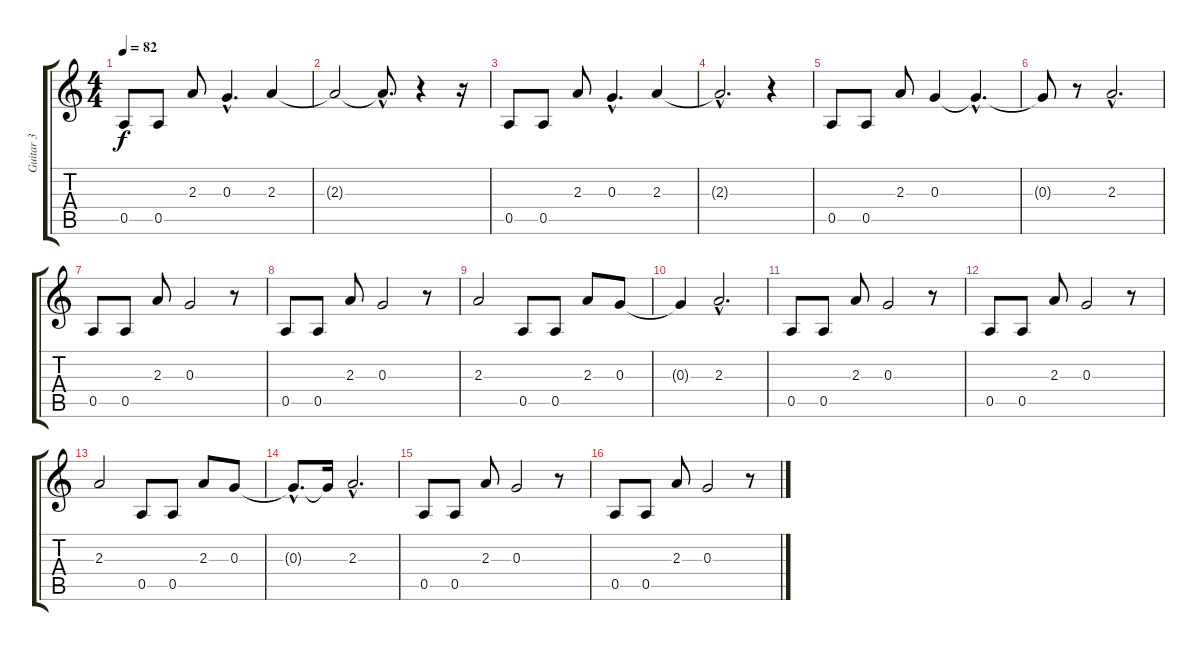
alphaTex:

\track ("Guitar 3" "Guitar 3") {instrument acousticguitarsteel}
\staff {score tabs}
\tuning (E4 B3 G3 D3 A2 E2) {hide}
\ts (4 4)
\tempo 82
\clef g2
\ks c
0.5.8{dy f instrument acousticguitarsteel} 0.5.8 2.3.8 0.3{hac}.4{d} 2.3.4 |
2.3{t}.2 2.3{hac t}.8{d} r.4 r.16 |
0.5.8 0.5.8 2.3.8 0.3{hac}.4{d} 2.3.4 |
2.3{hac t}.2{d} r.4 |
0.5.8{volume 13} 0.5.8 2.3.8 0.3.4 0.3{hac t}.4{d} |
0.3{t}.8 r.8 2.3{hac}.2{d} |
0.5.8 0.5.8 2.3.8 0.3.2 r.8 |
0.5.8 0.5.8 2.3.8 0.3.2 r.8 |
2.3.2 0.5.8 0.5.8 2.3.8 0.3.8 |
0.3{t}.4 2.3{hac}.2{d} |
0.5.8 0.5.8 2.3.8 0.3.2 r.8 |
0.5.8 0.5.8 2.3.8 0.3.2 r.8 |
2.3.2 0.5.8 0.5.8 2.3.8 0.3.8 |
0.3{hac t}.8{d} 0.3{t}.16 2.3{hac}.2{d} |
0.5.8 0.5.8 2.3.8 0.3.2 r.8 |
0.5.8 0.5.8 2.3.8 0.3.2 r.8
